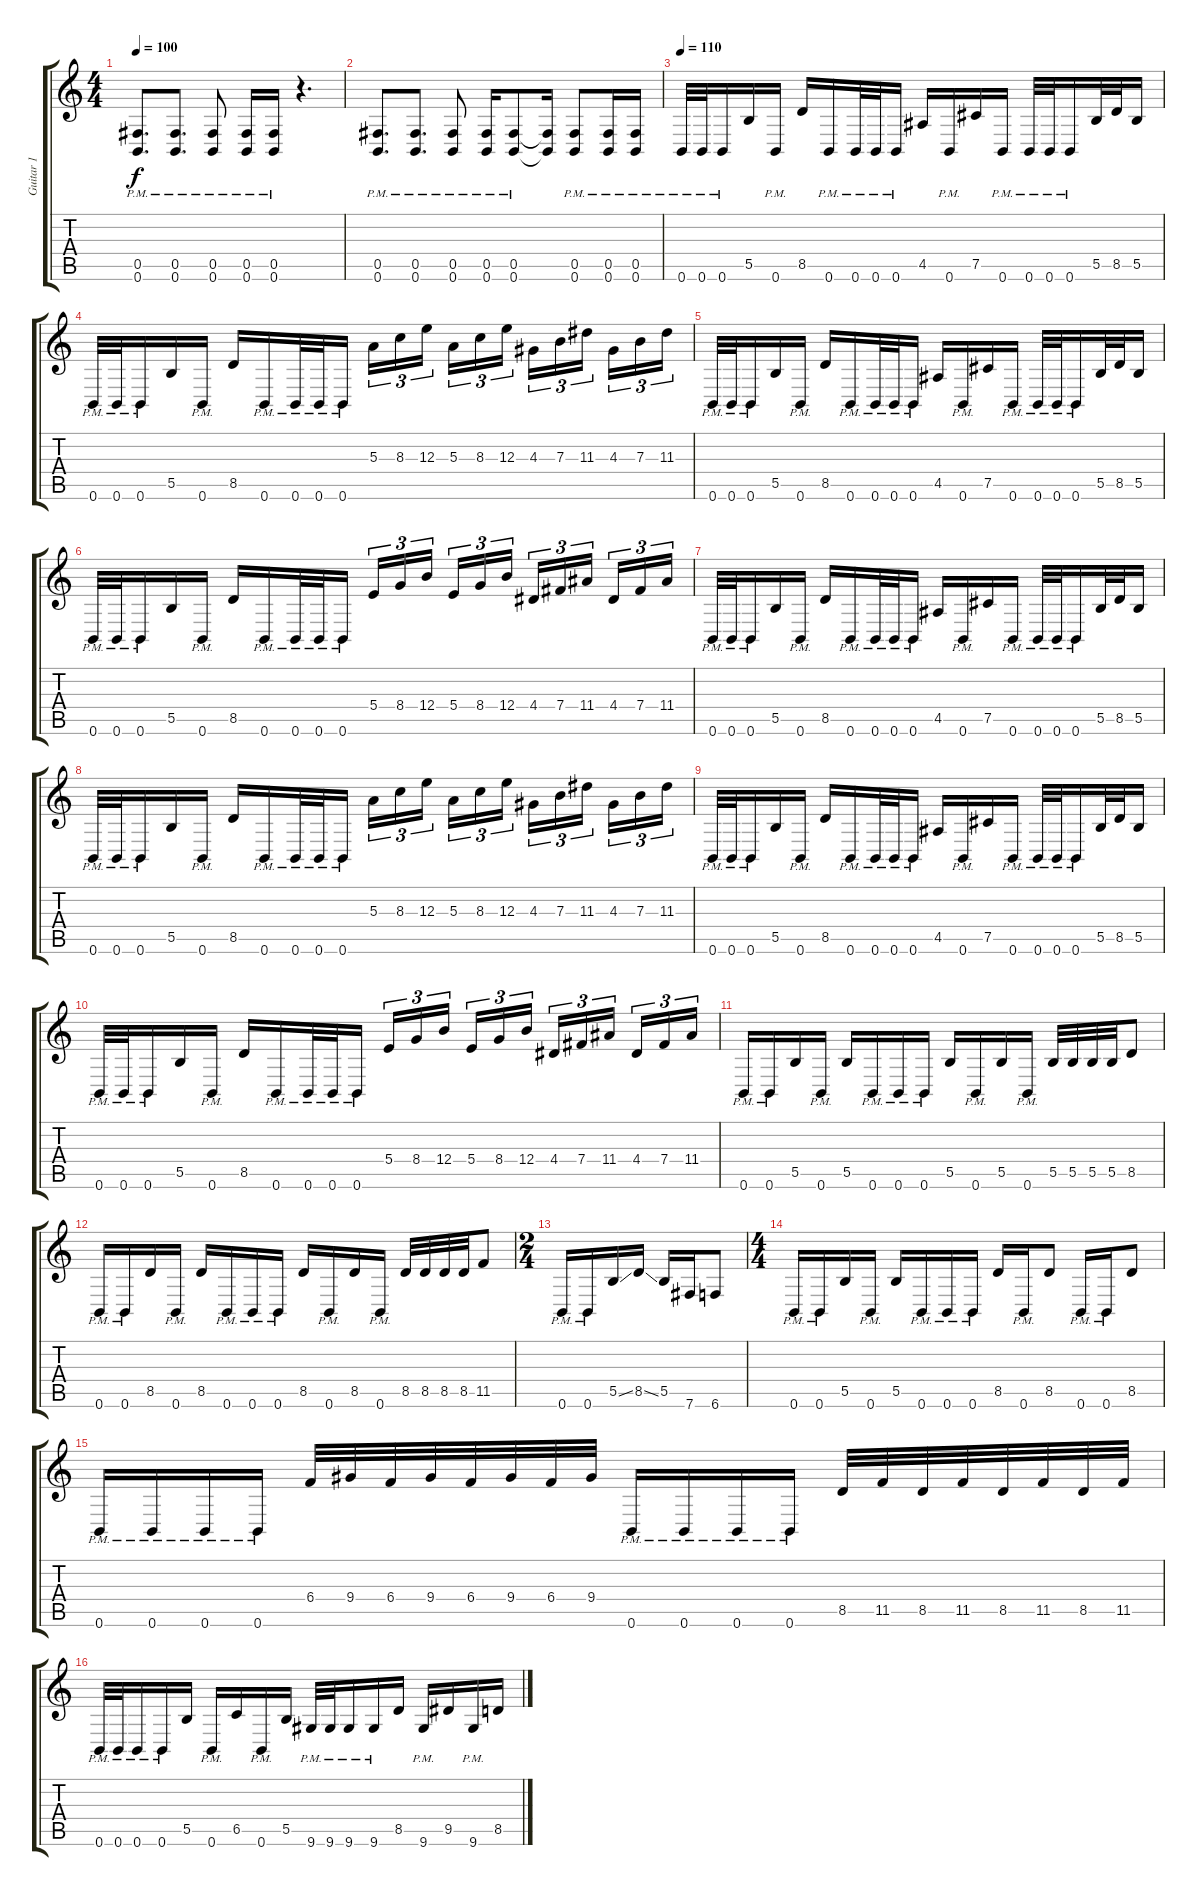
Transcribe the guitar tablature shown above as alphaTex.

\track ("Guitar 1" "Guitar 1") {instrument distortionguitar}
\staff {score tabs}
\tuning (Db4 Ab3 E3 B2 Gb2 B1) {hide}
\ts (4 4)
\tempo 100
\clef g2
\ks c
(0.5{pm} 0.6{pm}).8{d dy f} (0.5{pm} 0.6{pm}).8{d} (0.5{pm} 0.6{pm}).8 (0.5{pm} 0.6{pm}).16 (0.5{pm} 0.6{pm}).16 r.4{d} |
(0.5{pm} 0.6{pm}).8{d} (0.5{pm} 0.6{pm}).8{d} (0.5{pm} 0.6{pm}).8 (0.5{pm} 0.6{pm}).16 (0.5{pm} 0.6{pm}).8 (0.5{t} 0.6{t}).16 (0.5{pm} 0.6{pm}).8 (0.5{pm} 0.6{pm}).16 (0.5{pm} 0.6{pm}).16 |
\tempo 110
0.6{pm}.32 0.6{pm}.32 0.6{pm}.16 5.5.16 0.6{pm}.16 8.5.16 0.6{pm}.16 0.6{pm}.32 0.6{pm}.32 0.6{pm}.16 4.5.16 0.6{pm}.16 7.5.16 0.6{pm}.16 0.6{pm}.32 0.6{pm}.32 0.6{pm}.16 5.5.32 8.5.32 5.5.16 |
0.6{pm}.32 0.6{pm}.32 0.6{pm}.16 5.5.16 0.6{pm}.16 8.5.16 0.6{pm}.16 0.6{pm}.32 0.6{pm}.32 0.6{pm}.16 5.3.16{tu (3 2)} 8.3.16{tu (3 2)} 12.3.16{tu (3 2) beam splitsecondary} 5.3.16{tu (3 2)} 8.3.16{tu (3 2)} 12.3.16{tu (3 2)} 4.3.16{tu (3 2)} 7.3.16{tu (3 2)} 11.3.16{tu (3 2) beam splitsecondary} 4.3.16{tu (3 2)} 7.3.16{tu (3 2)} 11.3.16{tu (3 2)} |
0.6{pm}.32 0.6{pm}.32 0.6{pm}.16 5.5.16 0.6{pm}.16 8.5.16 0.6{pm}.16 0.6{pm}.32 0.6{pm}.32 0.6{pm}.16 4.5.16 0.6{pm}.16 7.5.16 0.6{pm}.16 0.6{pm}.32 0.6{pm}.32 0.6{pm}.16 5.5.32 8.5.32 5.5.16 |
0.6{pm}.32 0.6{pm}.32 0.6{pm}.16 5.5.16 0.6{pm}.16 8.5.16 0.6{pm}.16 0.6{pm}.32 0.6{pm}.32 0.6{pm}.16 5.4.16{tu (3 2)} 8.4.16{tu (3 2)} 12.4.16{tu (3 2) beam splitsecondary} 5.4.16{tu (3 2)} 8.4.16{tu (3 2)} 12.4.16{tu (3 2)} 4.4.16{tu (3 2)} 7.4.16{tu (3 2)} 11.4.16{tu (3 2) beam splitsecondary} 4.4.16{tu (3 2)} 7.4.16{tu (3 2)} 11.4.16{tu (3 2)} |
0.6{pm}.32 0.6{pm}.32 0.6{pm}.16 5.5.16 0.6{pm}.16 8.5.16 0.6{pm}.16 0.6{pm}.32 0.6{pm}.32 0.6{pm}.16 4.5.16 0.6{pm}.16 7.5.16 0.6{pm}.16 0.6{pm}.32 0.6{pm}.32 0.6{pm}.16 5.5.32 8.5.32 5.5.16 |
0.6{pm}.32 0.6{pm}.32 0.6{pm}.16 5.5.16 0.6{pm}.16 8.5.16 0.6{pm}.16 0.6{pm}.32 0.6{pm}.32 0.6{pm}.16 5.3.16{tu (3 2)} 8.3.16{tu (3 2)} 12.3.16{tu (3 2) beam splitsecondary} 5.3.16{tu (3 2)} 8.3.16{tu (3 2)} 12.3.16{tu (3 2)} 4.3.16{tu (3 2)} 7.3.16{tu (3 2)} 11.3.16{tu (3 2) beam splitsecondary} 4.3.16{tu (3 2)} 7.3.16{tu (3 2)} 11.3.16{tu (3 2)} |
0.6{pm}.32 0.6{pm}.32 0.6{pm}.16 5.5.16 0.6{pm}.16 8.5.16 0.6{pm}.16 0.6{pm}.32 0.6{pm}.32 0.6{pm}.16 4.5.16 0.6{pm}.16 7.5.16 0.6{pm}.16 0.6{pm}.32 0.6{pm}.32 0.6{pm}.16 5.5.32 8.5.32 5.5.16 |
0.6{pm}.32 0.6{pm}.32 0.6{pm}.16 5.5.16 0.6{pm}.16 8.5.16 0.6{pm}.16 0.6{pm}.32 0.6{pm}.32 0.6{pm}.16 5.4.16{tu (3 2)} 8.4.16{tu (3 2)} 12.4.16{tu (3 2) beam splitsecondary} 5.4.16{tu (3 2)} 8.4.16{tu (3 2)} 12.4.16{tu (3 2)} 4.4.16{tu (3 2)} 7.4.16{tu (3 2)} 11.4.16{tu (3 2) beam splitsecondary} 4.4.16{tu (3 2)} 7.4.16{tu (3 2)} 11.4.16{tu (3 2)} |
0.6{pm}.16 0.6{pm}.16 5.5.16 0.6{pm}.16 5.5.16 0.6{pm}.16 0.6{pm}.16 0.6{pm}.16 5.5.16 0.6{pm}.16 5.5.16 0.6{pm}.16 5.5.32 5.5.32 5.5.32 5.5.32 8.5.8 |
0.6{pm}.16 0.6{pm}.16 8.5.16 0.6{pm}.16 8.5.16 0.6{pm}.16 0.6{pm}.16 0.6{pm}.16 8.5.16 0.6{pm}.16 8.5.16 0.6{pm}.16 8.5.32 8.5.32 8.5.32 8.5.32 11.5.8 |
\ts (2 4)
0.6{pm}.16 0.6{pm}.16 5.5{ss}.16 8.5{ss}.16 5.5.16 7.6.16 6.6.8 |
\ts (4 4)
0.6{pm}.16 0.6{pm}.16 5.5.16 0.6{pm}.16 5.5.16 0.6{pm}.16 0.6{pm}.16 0.6{pm}.16 8.5.16 0.6{pm}.16 8.5.8 0.6{pm}.16 0.6{pm}.16 8.5.8 |
0.6{pm}.16 0.6{pm}.16 0.6{pm}.16 0.6{pm}.16 6.4.32 9.4.32 6.4.32 9.4.32 6.4.32 9.4.32 6.4.32 9.4.32 0.6{pm}.16 0.6{pm}.16 0.6{pm}.16 0.6{pm}.16 8.5.32 11.5.32 8.5.32 11.5.32 8.5.32 11.5.32 8.5.32 11.5.32 |
0.6{pm}.32 0.6{pm}.32 0.6{pm}.16 0.6{pm}.16 5.5.16 0.6{pm}.16 6.5.16 0.6{pm}.16 5.5.16 9.6{pm}.32 9.6{pm}.32 9.6{pm}.16 9.6{pm}.16 8.5.16 9.6{pm}.16 9.5.16 9.6{pm}.16 8.5.16
